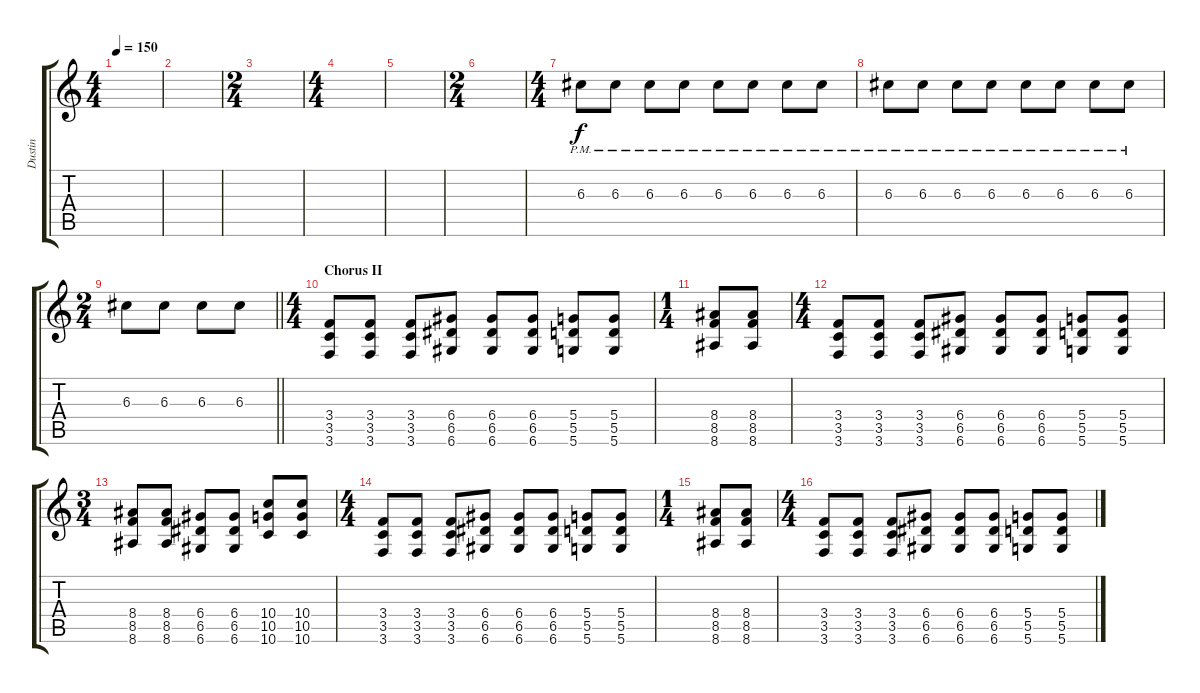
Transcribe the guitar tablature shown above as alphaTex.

\track ("Dustin" "Dustin") {instrument electricguitarmuted}
\staff {score tabs}
\tuning (E4 B3 G3 D3 A2 D2) {hide}
\ts (4 4)
\tempo 150
\clef g2
\ks c
|
|
\ts (2 4)
|
\ts (4 4)
|
|
\ts (2 4)
|
\ts (4 4)
6.3{pm}.8{instrument electricguitarmuted} 6.3{pm}.8 6.3{pm}.8 6.3{pm}.8 6.3{pm}.8 6.3{pm}.8 6.3{pm}.8 6.3{pm}.8 |
6.3{pm}.8 6.3{pm}.8 6.3{pm}.8 6.3{pm}.8 6.3{pm}.8 6.3{pm}.8 6.3{pm}.8 6.3{pm}.8 |
\ts (2 4)
\barLineRight lightlight
6.3.8 6.3.8 6.3.8 6.3.8 |
\ts (4 4)
\section ("" "Chorus II")
(3.4 3.5 3.6).8{instrument distortionguitar} (3.4 3.5 3.6).8 (3.4 3.5 3.6).8 (6.4 6.5 6.6).8 (6.4 6.5 6.6).8 (6.4 6.5 6.6).8 (5.4 5.5 5.6).8 (5.4 5.5 5.6).8 |
\ts (1 4)
(8.4 8.5 8.6).8 (8.4 8.5 8.6).8 |
\ts (4 4)
(3.4 3.5 3.6).8{instrument distortionguitar} (3.4 3.5 3.6).8 (3.4 3.5 3.6).8 (6.4 6.5 6.6).8 (6.4 6.5 6.6).8 (6.4 6.5 6.6).8 (5.4 5.5 5.6).8 (5.4 5.5 5.6).8 |
\ts (3 4)
(8.4 8.5 8.6).8 (8.4 8.5 8.6).8 (6.4 6.5 6.6).8 (6.4 6.5 6.6).8 (10.4 10.5 10.6).8 (10.4 10.5 10.6).8 |
\ts (4 4)
(3.4 3.5 3.6).8{instrument distortionguitar} (3.4 3.5 3.6).8 (3.4 3.5 3.6).8 (6.4 6.5 6.6).8 (6.4 6.5 6.6).8 (6.4 6.5 6.6).8 (5.4 5.5 5.6).8 (5.4 5.5 5.6).8 |
\ts (1 4)
(8.4 8.5 8.6).8 (8.4 8.5 8.6).8 |
\ts (4 4)
(3.4 3.5 3.6).8{instrument distortionguitar} (3.4 3.5 3.6).8 (3.4 3.5 3.6).8 (6.4 6.5 6.6).8 (6.4 6.5 6.6).8 (6.4 6.5 6.6).8 (5.4 5.5 5.6).8 (5.4 5.5 5.6).8
